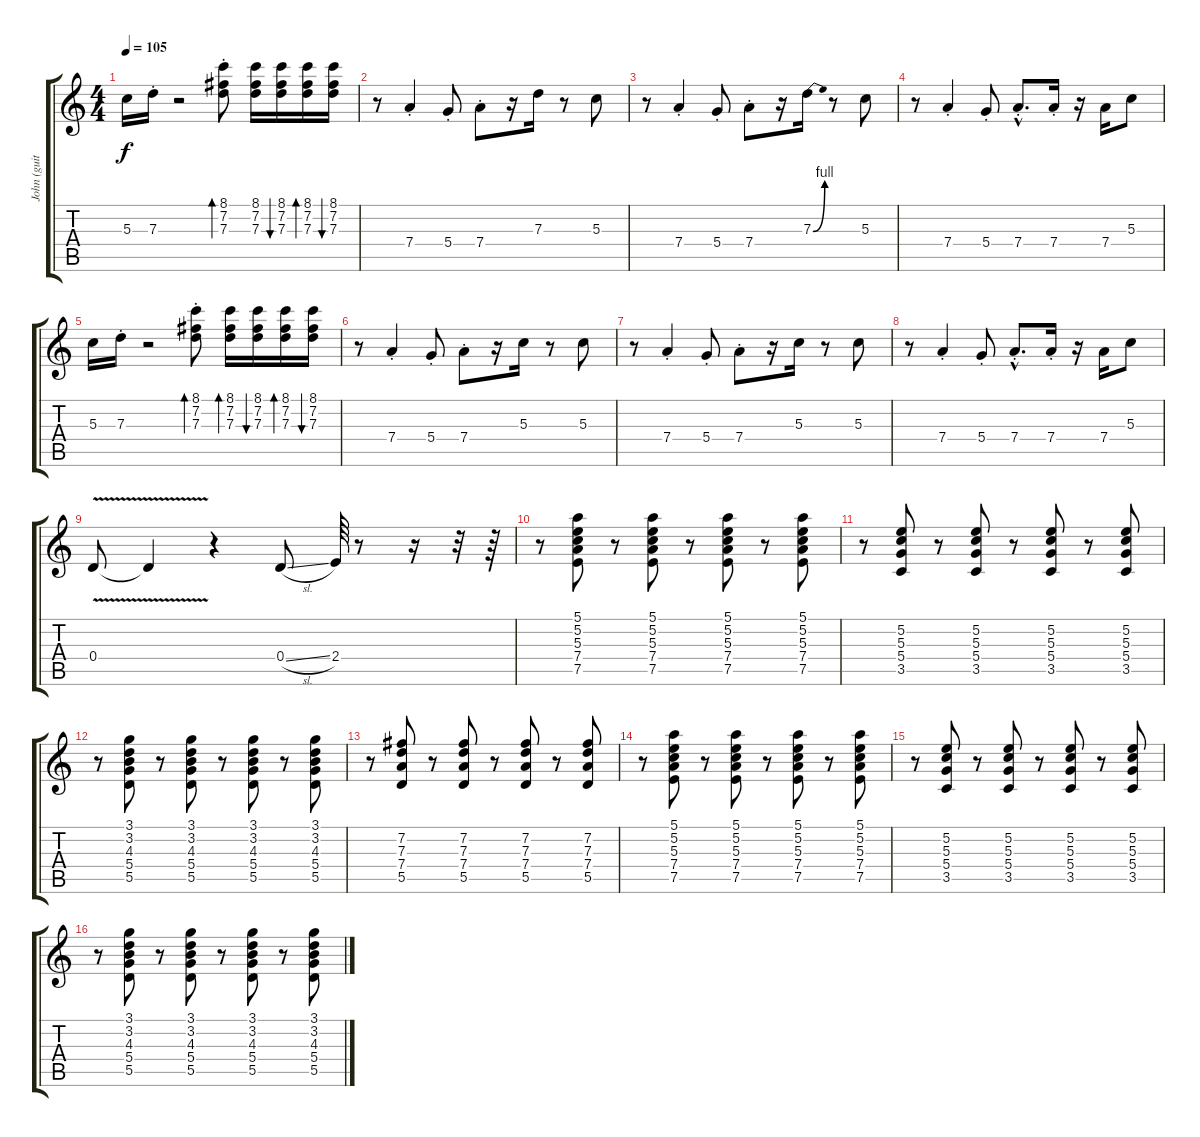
\track ("John (guitar)" "John (guit") {instrument overdrivenguitar}
\staff {score tabs}
\tuning (E4 B3 G3 D3 A2 E2) {hide}
\ts (4 4)
\tempo 105
\clef g2
\ks c
5.3.16{dy f} 7.3{st}.16 r.2 (8.1{st} 7.2{st} 7.3{st}).8{bd 60} (8.1 7.2 7.3).16 (8.1 7.2 7.3).16{bu 60} (8.1 7.2 7.3).16{bd 60} (8.1 7.2 7.3).16{bu 60} |
r.8 7.4{st}.4 5.4{st}.8 7.4{st}.8 r.16 7.3.16 r.8 5.3.8 |
r.8 7.4{st}.4 5.4{st}.8 7.4{st}.8 r.16 7.3{be (bend 0 0 60 4)}.16 r.8 5.3.8 |
r.8 7.4{st}.4 5.4{st}.8 7.4{hac st}.8{d} 7.4{st}.16 r.16 7.4.16 5.3.8 |
5.3.16 7.3{st}.16 r.2 (8.1{st} 7.2{st} 7.3{st}).8{bd 60} (8.1 7.2 7.3).16{bd 60} (8.1 7.2 7.3).16{bu 60} (8.1 7.2 7.3).16{bd 60} (8.1 7.2 7.3).16{bu 60} |
r.8 7.4{st}.4 5.4{st}.8 7.4{st}.8 r.16 5.3.16 r.8 5.3.8 |
r.8 7.4{st}.4 5.4{st}.8 7.4{st}.8 r.16 5.3.16 r.8 5.3.8 |
r.8 7.4{st}.4 5.4{st}.8 7.4{hac st}.8{d} 7.4{st}.16 r.16 7.4.16 5.3.8 |
0.4{v}.8 0.4{t}.4 r.4 0.4{sl}.8 2.4.64 r.8 r.16 r.32 r.64 |
r.8 (5.1 5.2 5.3 7.4 7.5).8 r.8 (5.1 5.2 5.3 7.4 7.5).8 r.8 (5.1 5.2 5.3 7.4 7.5).8 r.8 (5.1 5.2 5.3 7.4 7.5).8 |
r.8 (5.2 5.3 5.4 3.5).8 r.8 (5.2 5.3 5.4 3.5).8 r.8 (5.2 5.3 5.4 3.5).8 r.8 (5.2 5.3 5.4 3.5).8 |
r.8 (3.1 3.2 4.3 5.4 5.5).8 r.8 (3.1 3.2 4.3 5.4 5.5).8 r.8 (3.1 3.2 4.3 5.4 5.5).8 r.8 (3.1 3.2 4.3 5.4 5.5).8 |
r.8 (7.2 7.3 7.4 5.5).8 r.8 (7.2 7.3 7.4 5.5).8 r.8 (7.2 7.3 7.4 5.5).8 r.8 (7.2 7.3 7.4 5.5).8 |
r.8 (5.1 5.2 5.3 7.4 7.5).8 r.8 (5.1 5.2 5.3 7.4 7.5).8 r.8 (5.1 5.2 5.3 7.4 7.5).8 r.8 (5.1 5.2 5.3 7.4 7.5).8 |
r.8 (5.2 5.3 5.4 3.5).8 r.8 (5.2 5.3 5.4 3.5).8 r.8 (5.2 5.3 5.4 3.5).8 r.8 (5.2 5.3 5.4 3.5).8 |
r.8 (3.1 3.2 4.3 5.4 5.5).8 r.8 (3.1 3.2 4.3 5.4 5.5).8 r.8 (3.1 3.2 4.3 5.4 5.5).8 r.8 (3.1 3.2 4.3 5.4 5.5).8
